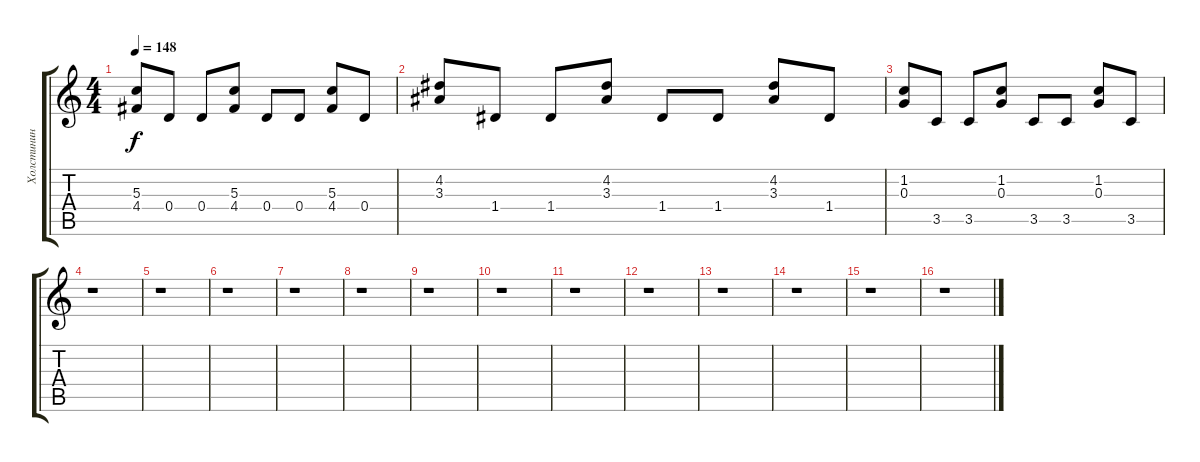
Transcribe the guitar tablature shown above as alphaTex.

\track ("Холстинин" "Холстинин") {instrument distortionguitar}
\staff {score tabs}
\tuning (E4 B3 G3 D3 A2 E2) {hide}
\ts (4 4)
\tempo 148
\clef g2
\ks c
(5.3 4.4).8{dy f} 0.4.8 0.4.8 (5.3 4.4).8 0.4.8 0.4.8 (5.3 4.4).8 0.4.8 |
(4.2 3.3).8 1.4.8 1.4.8 (4.2 3.3).8 1.4.8 1.4.8 (4.2 3.3).8 1.4.8 |
(1.2 0.3).8 3.5.8 3.5.8 (1.2 0.3).8 3.5.8 3.5.8 (1.2 0.3).8 3.5.8 |
r.1 |
r.1 |
r.1 |
r.1 |
r.1 |
r.1 |
r.1 |
r.1 |
r.1 |
r.1 |
r.1 |
r.1 |
r.1
